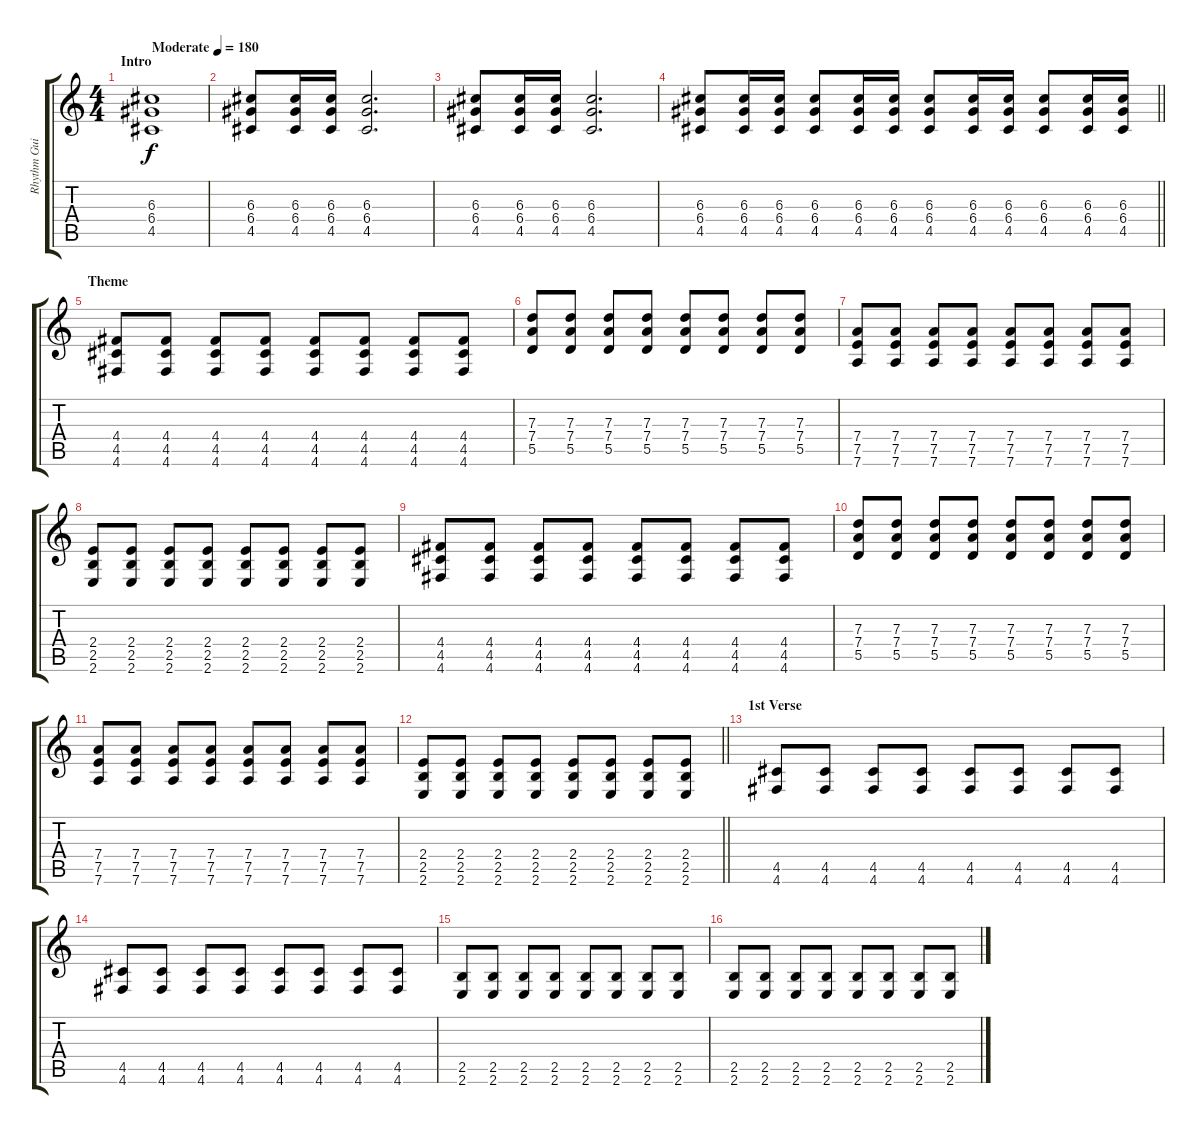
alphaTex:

\track ("Rhythm Guitar" "Rhythm Gui") {instrument overdrivenguitar}
\staff {score tabs}
\tuning (E4 B3 G3 D3 A2 D2) {hide}
\ts (4 4)
\section ("" "Intro")
\tempo (180 "Moderate")
\clef g2
\ks c
(6.3 6.4 4.5).1{dy f instrument overdrivenguitar} |
(6.3 6.4 4.5).8 (6.3 6.4 4.5).16 (6.3 6.4 4.5).16 (6.3 6.4 4.5).2{d} |
(6.3 6.4 4.5).8 (6.3 6.4 4.5).16 (6.3 6.4 4.5).16 (6.3 6.4 4.5).2{d} |
\barLineRight lightlight
(6.3 6.4 4.5).8 (6.3 6.4 4.5).16 (6.3 6.4 4.5).16 (6.3 6.4 4.5).8 (6.3 6.4 4.5).16 (6.3 6.4 4.5).16 (6.3 6.4 4.5).8 (6.3 6.4 4.5).16 (6.3 6.4 4.5).16 (6.3 6.4 4.5).8 (6.3 6.4 4.5).16 (6.3 6.4 4.5).16 |
\section ("" "Theme")
(4.4 4.5 4.6).8 (4.4 4.5 4.6).8 (4.4 4.5 4.6).8 (4.4 4.5 4.6).8 (4.4 4.5 4.6).8 (4.4 4.5 4.6).8 (4.4 4.5 4.6).8 (4.4 4.5 4.6).8 |
(7.3 7.4 5.5).8 (7.3 7.4 5.5).8 (7.3 7.4 5.5).8 (7.3 7.4 5.5).8 (7.3 7.4 5.5).8 (7.3 7.4 5.5).8 (7.3 7.4 5.5).8 (7.3 7.4 5.5).8 |
(7.4 7.5 7.6).8 (7.4 7.5 7.6).8 (7.4 7.5 7.6).8 (7.4 7.5 7.6).8 (7.4 7.5 7.6).8 (7.4 7.5 7.6).8 (7.4 7.5 7.6).8 (7.4 7.5 7.6).8 |
(2.4 2.5 2.6).8 (2.4 2.5 2.6).8 (2.4 2.5 2.6).8 (2.4 2.5 2.6).8 (2.4 2.5 2.6).8 (2.4 2.5 2.6).8 (2.4 2.5 2.6).8 (2.4 2.5 2.6).8 |
(4.4 4.5 4.6).8 (4.4 4.5 4.6).8 (4.4 4.5 4.6).8 (4.4 4.5 4.6).8 (4.4 4.5 4.6).8 (4.4 4.5 4.6).8 (4.4 4.5 4.6).8 (4.4 4.5 4.6).8 |
(7.3 7.4 5.5).8 (7.3 7.4 5.5).8 (7.3 7.4 5.5).8 (7.3 7.4 5.5).8 (7.3 7.4 5.5).8 (7.3 7.4 5.5).8 (7.3 7.4 5.5).8 (7.3 7.4 5.5).8 |
(7.4 7.5 7.6).8 (7.4 7.5 7.6).8 (7.4 7.5 7.6).8 (7.4 7.5 7.6).8 (7.4 7.5 7.6).8 (7.4 7.5 7.6).8 (7.4 7.5 7.6).8 (7.4 7.5 7.6).8 |
\barLineRight lightlight
(2.4 2.5 2.6).8 (2.4 2.5 2.6).8 (2.4 2.5 2.6).8 (2.4 2.5 2.6).8 (2.4 2.5 2.6).8 (2.4 2.5 2.6).8 (2.4 2.5 2.6).8 (2.4 2.5 2.6).8 |
\section ("" "1st Verse")
(4.5 4.6).8 (4.5 4.6).8 (4.5 4.6).8 (4.5 4.6).8 (4.5 4.6).8 (4.5 4.6).8 (4.5 4.6).8 (4.5 4.6).8 |
(4.5 4.6).8 (4.5 4.6).8 (4.5 4.6).8 (4.5 4.6).8 (4.5 4.6).8 (4.5 4.6).8 (4.5 4.6).8 (4.5 4.6).8 |
(2.5 2.6).8 (2.5 2.6).8 (2.5 2.6).8 (2.5 2.6).8 (2.5 2.6).8 (2.5 2.6).8 (2.5 2.6).8 (2.5 2.6).8 |
(2.5 2.6).8 (2.5 2.6).8 (2.5 2.6).8 (2.5 2.6).8 (2.5 2.6).8 (2.5 2.6).8 (2.5 2.6).8 (2.5 2.6).8
